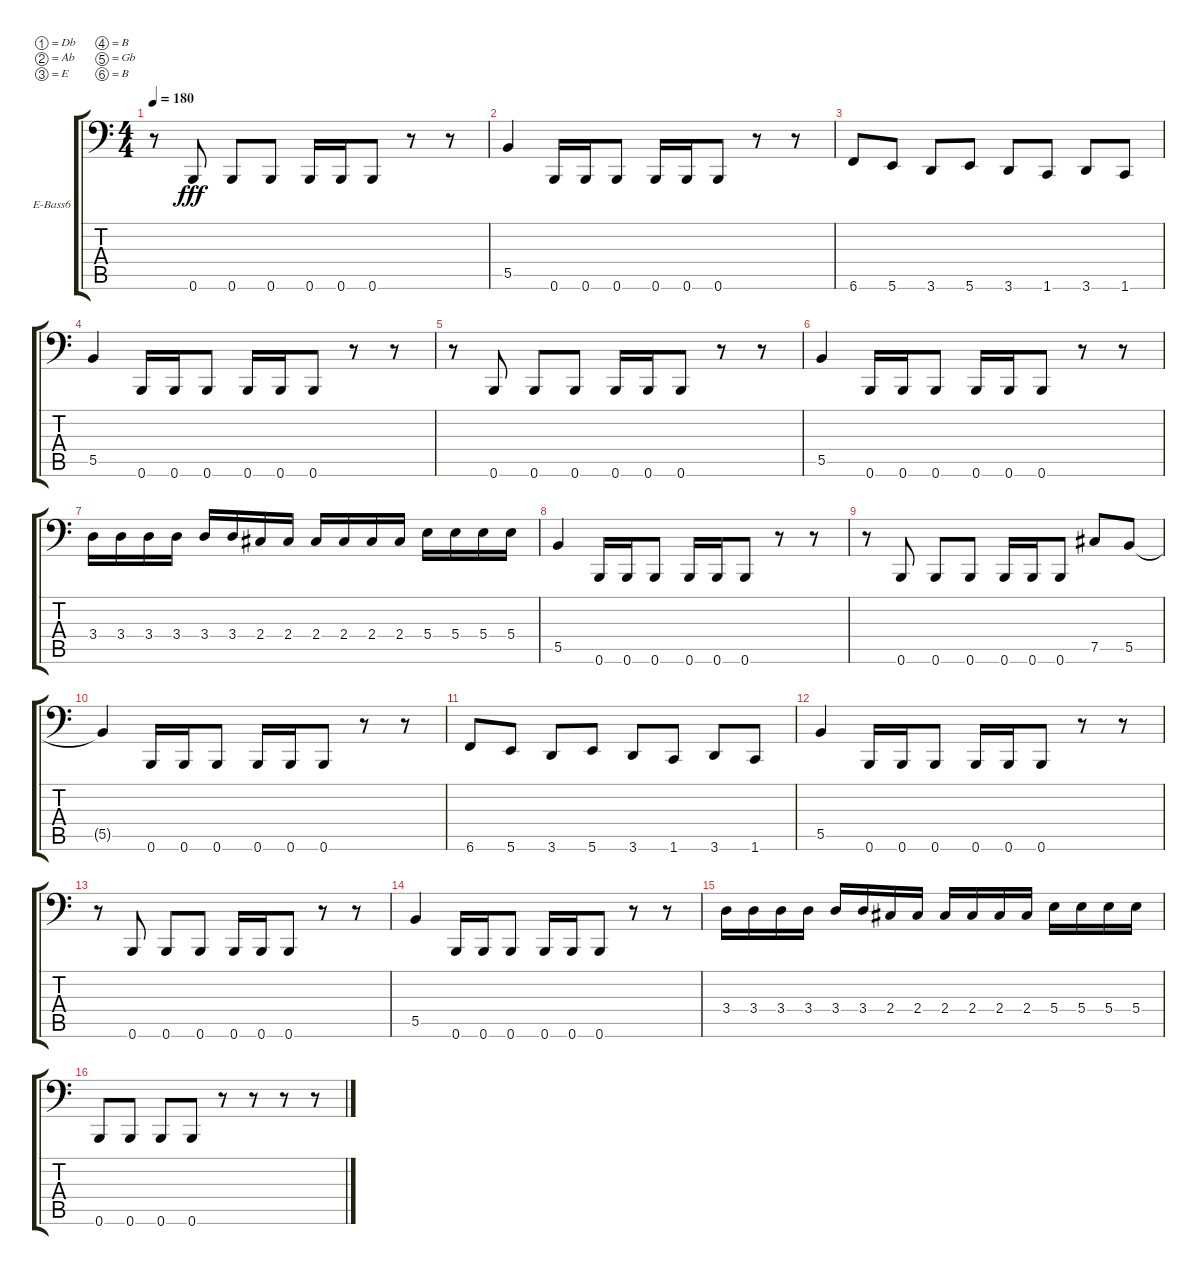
\bracketExtendMode groupsimilarinstruments
\firstSystemTrackNameOrientation horizontal
\otherSystemsTrackNameOrientation horizontal
\track ("Bass " "E-Bass6") {instrument electricbassfinger}
\staff {score tabs}
\tuning (Db3 Ab2 E2 B1 Gb1 B0)
\ts (4 4)
\tempo 180
\clef f4
\ks c
r.8{dy fff} 0.6.8 0.6.8 0.6.8 0.6.16 0.6.16 0.6.8 r.8 r.8 |
5.5.4 0.6.16 0.6.16 0.6.8 0.6.16 0.6.16 0.6.8 r.8 r.8 |
6.6.8 5.6.8 3.6.8 5.6.8 3.6.8 1.6.8 3.6.8 1.6.8 |
5.5.4 0.6.16 0.6.16 0.6.8 0.6.16 0.6.16 0.6.8 r.8 r.8 |
r.8 0.6.8 0.6.8 0.6.8 0.6.16 0.6.16 0.6.8 r.8 r.8 |
5.5.4 0.6.16 0.6.16 0.6.8 0.6.16 0.6.16 0.6.8 r.8 r.8 |
3.4.16 3.4.16 3.4.16 3.4.16 3.4.16 3.4.16 2.4.16 2.4.16 2.4.16 2.4.16 2.4.16 2.4.16 5.4.16 5.4.16 5.4.16 5.4.16 |
5.5.4 0.6.16 0.6.16 0.6.8 0.6.16 0.6.16 0.6.8 r.8 r.8 |
r.8 0.6.8 0.6.8 0.6.8 0.6.16 0.6.16 0.6.8 7.5.8 5.5.8 |
5.5{t}.4 0.6.16 0.6.16 0.6.8 0.6.16 0.6.16 0.6.8 r.8 r.8 |
6.6.8 5.6.8 3.6.8 5.6.8 3.6.8 1.6.8 3.6.8 1.6.8 |
5.5.4 0.6.16 0.6.16 0.6.8 0.6.16 0.6.16 0.6.8 r.8 r.8 |
r.8 0.6.8 0.6.8 0.6.8 0.6.16 0.6.16 0.6.8 r.8 r.8 |
5.5.4 0.6.16 0.6.16 0.6.8 0.6.16 0.6.16 0.6.8 r.8 r.8 |
3.4.16 3.4.16 3.4.16 3.4.16 3.4.16 3.4.16 2.4.16 2.4.16 2.4.16 2.4.16 2.4.16 2.4.16 5.4.16 5.4.16 5.4.16 5.4.16 |
0.6.8 0.6.8 0.6.8 0.6.8 r.8 r.8 r.8 r.8
